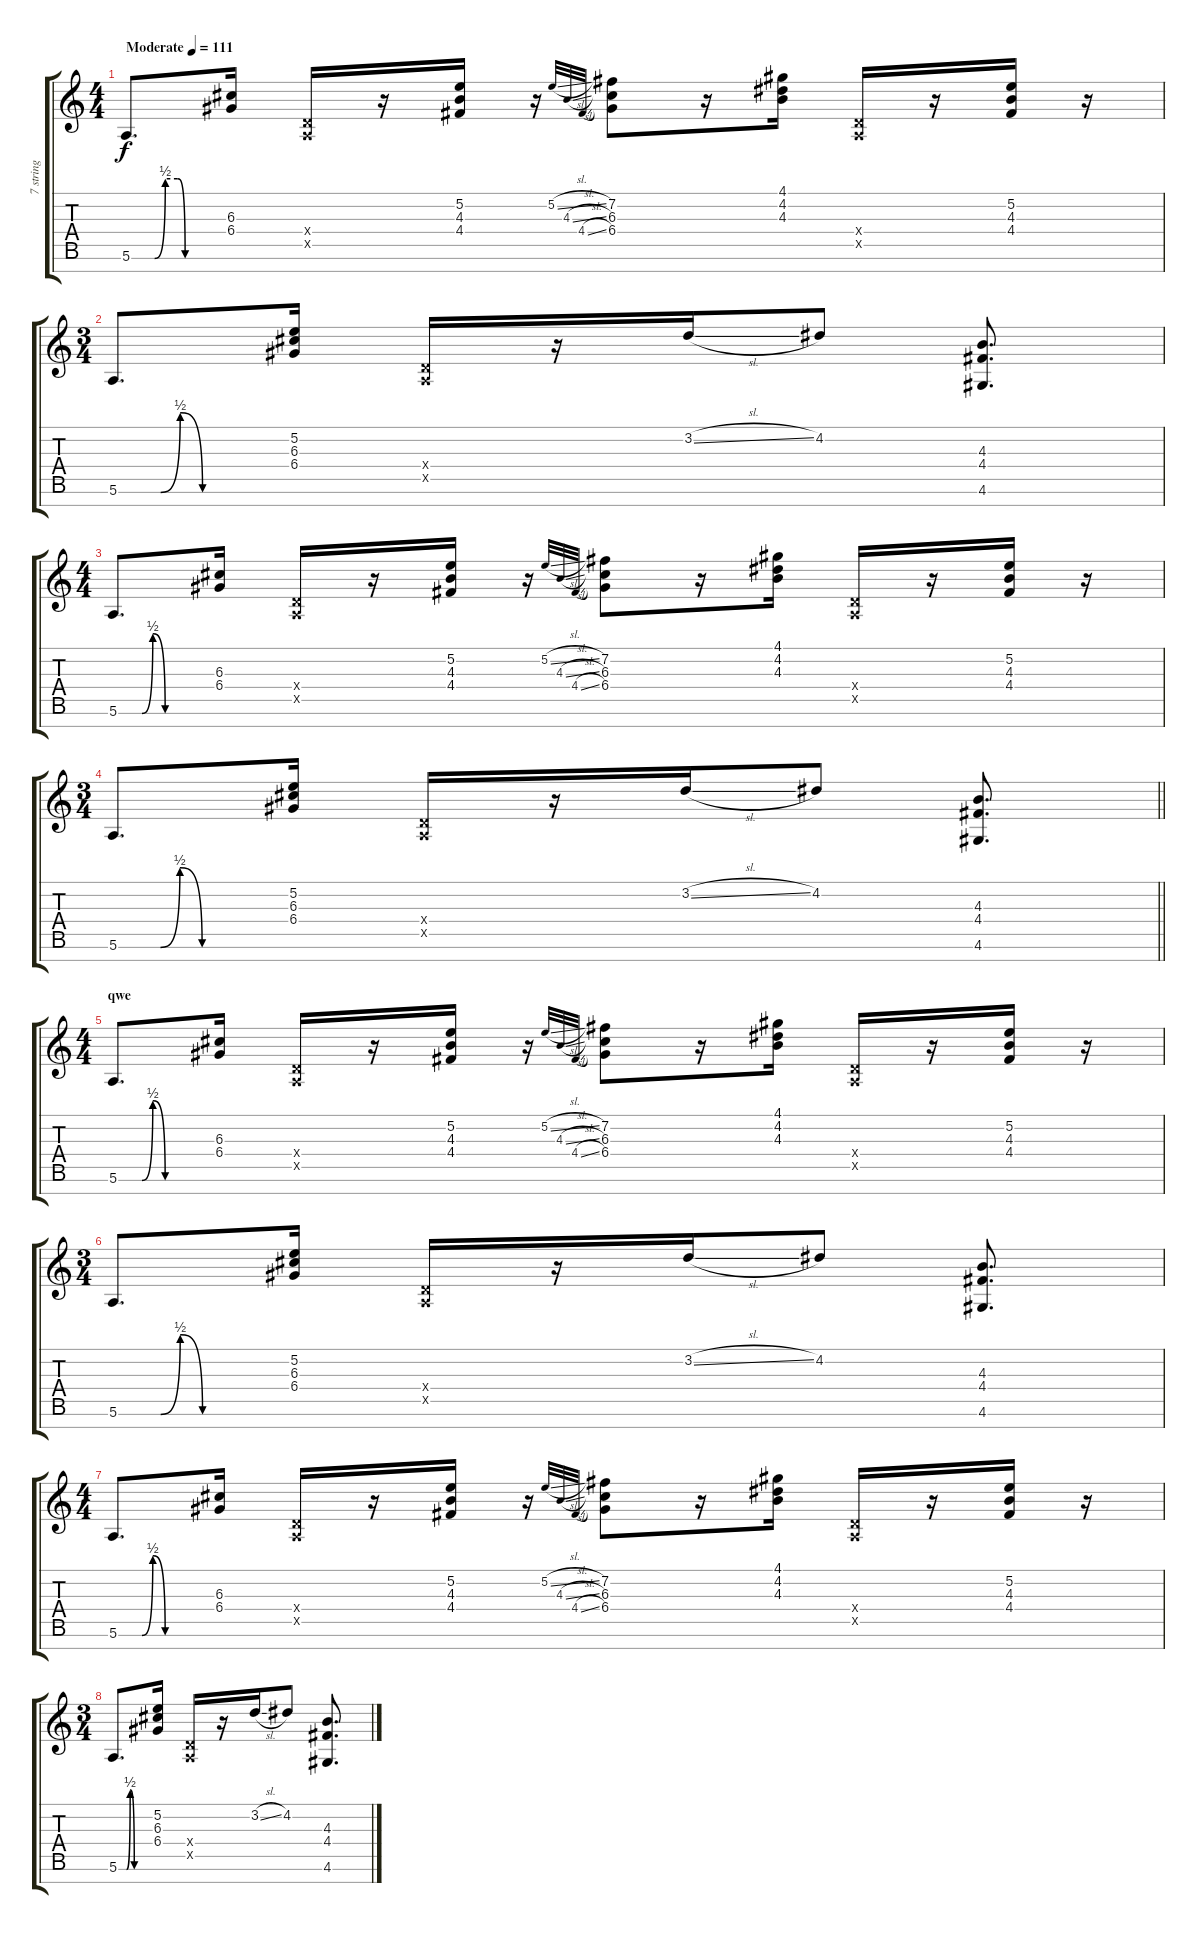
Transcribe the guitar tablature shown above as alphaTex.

\track ("7 string" "7 string") {instrument electricguitarjazz}
\staff {score tabs}
\tuning (E4 B3 G3 D3 A2 E2 B1) {hide}
\ts (4 4)
\tempo (111 "Moderate")
\clef g2
\ks c
5.6{be (custom 0 0 15 0 22 2 30 2 35 0 45 0 60 0)}.8{d dy f instrument electricguitarjazz} (6.3 6.4).16 (0.4{x} 0.5{x}).16 r.16 (5.2 4.3 4.4).16 r.16 5.2{sl}.32{gr onbeat} 4.3{sl}.32{gr onbeat} 4.4{sl}.32{gr onbeat} (7.2 6.3 6.4).8 r.16 (4.1 4.2 4.3).16 (0.4{x} 0.5{x}).16 r.16 (5.2 4.3 4.4).16 r.16 |
\ts (3 4)
5.6{be (custom 0 0 15 0 22 2 30 0 45 0 60 0)}.8{d} (5.2 6.3 6.4).16 (0.4{x} 0.5{x}).16 r.16 3.2{sl}.16 4.2.8 (4.3 4.4 4.6).8{d} |
\ts (4 4)
5.6{be (custom 0 0 15 0 22 2 30 0 45 0 60 0)}.8{d} (6.3 6.4).16 (0.4{x} 0.5{x}).16 r.16 (5.2 4.3 4.4).16 r.16 5.2{sl}.32{gr onbeat} 4.3{sl}.32{gr onbeat} 4.4{sl}.32{gr onbeat} (7.2 6.3 6.4).8 r.16 (4.1 4.2 4.3).16 (0.4{x} 0.5{x}).16 r.16 (5.2 4.3 4.4).16 r.16 |
\ts (3 4)
\barLineRight lightlight
5.6{be (custom 0 0 15 0 22 2 30 0 45 0 60 0)}.8{d} (5.2 6.3 6.4).16 (0.4{x} 0.5{x}).16 r.16 3.2{sl}.16 4.2.8 (4.3 4.4 4.6).8{d} |
\ts (4 4)
\section ("" "qwe")
5.6{be (custom 0 0 15 0 22 2 30 0 45 0 60 0)}.8{d volume 13} (6.3 6.4).16 (0.4{x} 0.5{x}).16 r.16 (5.2 4.3 4.4).16 r.16 5.2{sl}.32{gr onbeat} 4.3{sl}.32{gr onbeat} 4.4{sl}.32{gr onbeat} (7.2 6.3 6.4).8 r.16 (4.1 4.2 4.3).16 (0.4{x} 0.5{x}).16 r.16 (5.2 4.3 4.4).16 r.16 |
\ts (3 4)
5.6{be (custom 0 0 15 0 22 2 30 0 45 0 60 0)}.8{d} (5.2 6.3 6.4).16 (0.4{x} 0.5{x}).16 r.16 3.2{sl}.16 4.2.8 (4.3 4.4 4.6).8{d} |
\ts (4 4)
5.6{be (custom 0 0 15 0 22 2 30 0 45 0 60 0)}.8{d} (6.3 6.4).16 (0.4{x} 0.5{x}).16 r.16 (5.2 4.3 4.4).16 r.16 5.2{sl}.32{gr onbeat} 4.3{sl}.32{gr onbeat} 4.4{sl}.32{gr onbeat} (7.2 6.3 6.4).8 r.16 (4.1 4.2 4.3).16 (0.4{x} 0.5{x}).16 r.16 (5.2 4.3 4.4).16 r.16 |
\ts (3 4)
5.6{be (custom 0 0 15 0 22 2 30 0 45 0 60 0)}.8{d} (5.2 6.3 6.4).16 (0.4{x} 0.5{x}).16 r.16 3.2{sl}.16 4.2.8 (4.3 4.4 4.6).8{d}
